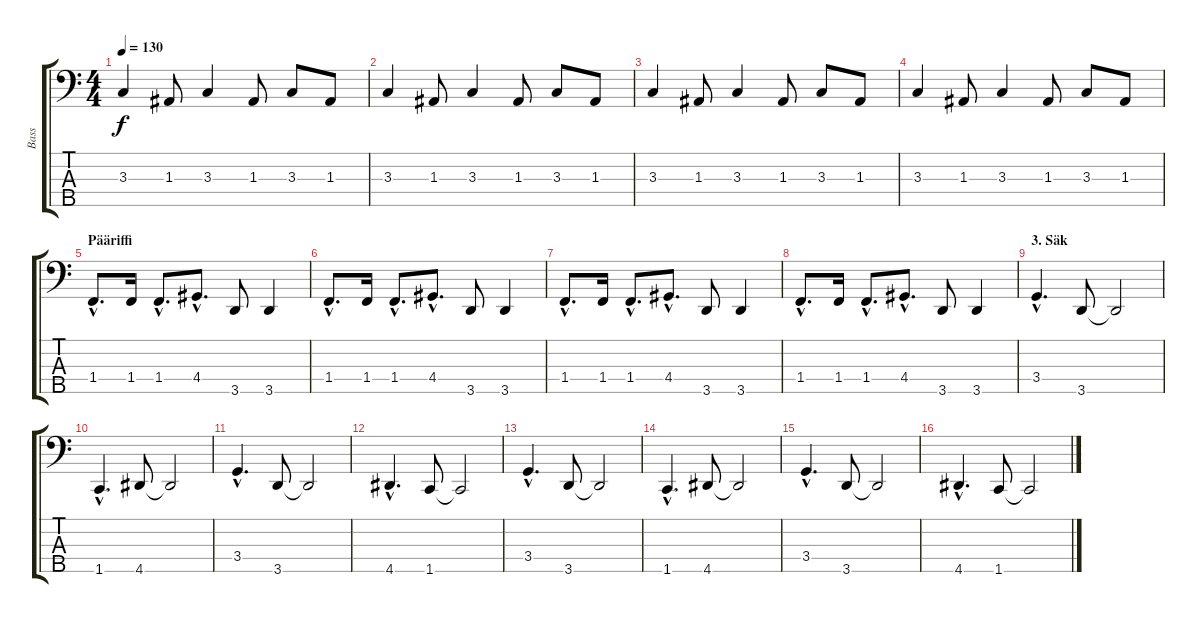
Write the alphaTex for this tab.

\track ("Bass" "Bass") {instrument electricbasspick}
\staff {score tabs}
\tuning (G2 D2 A1 E1 B0) {hide}
\ts (4 4)
\tempo 130
\clef f4
\ks c
3.3.4{dy f} 1.3.8 3.3.4 1.3.8 3.3.8 1.3.8 |
3.3.4 1.3.8 3.3.4 1.3.8 3.3.8 1.3.8 |
3.3.4 1.3.8 3.3.4 1.3.8 3.3.8 1.3.8 |
3.3.4 1.3.8 3.3.4 1.3.8 3.3.8 1.3.8 |
\section ("" "Pääriffi")
1.4{hac}.8{d} 1.4.16 1.4{hac}.8{d} 4.4{hac}.8{d} 3.5.8 3.5.4 |
1.4{hac}.8{d} 1.4.16 1.4{hac}.8{d} 4.4{hac}.8{d} 3.5.8 3.5.4 |
1.4{hac}.8{d} 1.4.16 1.4{hac}.8{d} 4.4{hac}.8{d} 3.5.8 3.5.4 |
1.4{hac}.8{d} 1.4.16 1.4{hac}.8{d} 4.4{hac}.8{d} 3.5.8 3.5.4 |
\section ("" "3. Säk")
3.4{hac}.4{d} 3.5.8 3.5{t}.2 |
1.5{hac}.4{d} 4.5.8 4.5{t}.2 |
3.4{hac}.4{d} 3.5.8 3.5{t}.2 |
4.5{hac}.4{d} 1.5.8 1.5{t}.2 |
3.4{hac}.4{d} 3.5.8 3.5{t}.2 |
1.5{hac}.4{d} 4.5.8 4.5{t}.2 |
3.4{hac}.4{d} 3.5.8 3.5{t}.2 |
4.5{hac}.4{d} 1.5.8 1.5{t}.2
